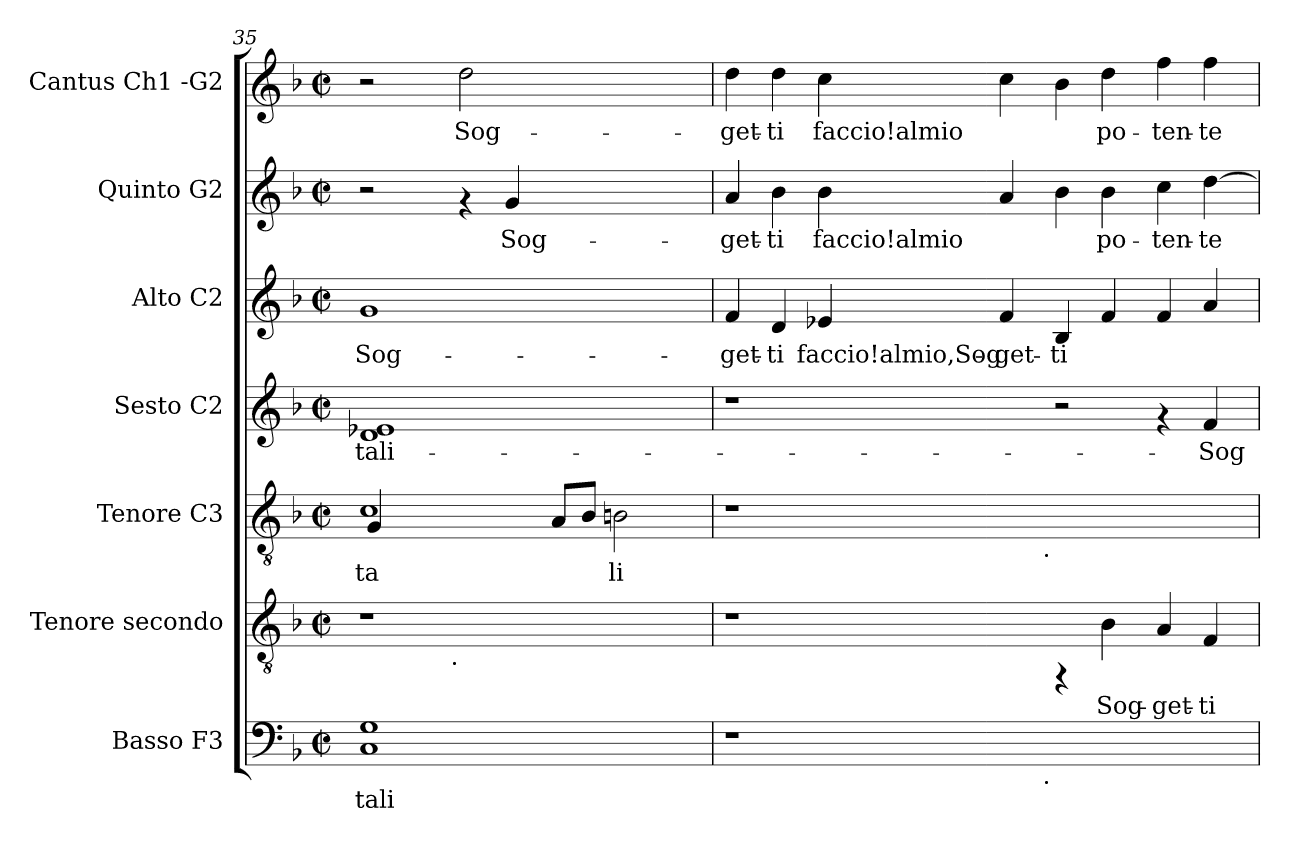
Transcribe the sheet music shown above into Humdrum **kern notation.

**kern	**text	**kern	**text	**kern	**text	**kern	**text	**kern	**text	**kern	**text	**kern	**text
*part7	*part7	*part6	*part6	*part5	*part5	*part4	*part4	*part3	*part3	*part2	*part2	*part1	*part1
*staff7	*staff7	*staff6	*staff6	*staff5	*staff5	*staff4	*staff4	*staff3	*staff3	*staff2	*staff2	*staff1	*staff1
*I"Basso  F3	*	*I"Tenore  secondo	*	*I"Tenore  C3	*	*I"Sesto  C2	*	*I"Alto  C2	*	*I"Quinto  G2	*	*I"Cantus  Ch1 -G2	*
*I'B	*	*I'T2	*	*I'T	*	*	*	*I'A	*	*	*	*I'C	*
*clefF4	*	*clefGv2	*	*clefGv2	*	*clefG2	*	*clefG2	*	*clefG2	*	*clefG2	*
*k[b-]	*	*k[b-]	*	*k[b-]	*	*k[b-]	*	*k[b-]	*	*k[b-]	*	*k[b-]	*
*F:	*	*F:	*	*F:	*	*F:	*	*F:	*	*F:	*	*F:	*
*M2/2	*	*M2/2	*	*M2/2	*	*M2/2	*	*M2/2	*	*M2/2	*	*M2/2	*
*met(c|)	*	*met(c|)	*	*met(c|)	*	*met(c|)	*	*met(c|)	*	*met(c|)	*	*met(c|)	*
=35	=35	=35	=35	=35	=35	=35	=35	=35	=35	=35	=35	=35	=35
!	!LO:LY:b:cj	!	!	!	!LO:LY:b:cj	!	!LO:LY:b:cj	!	!LO:LY:b:cj	!	!	!	!
*	*	*^	*	*^	*	*	*	*	*	*	*	*	*
1C 1G	-tali-	1r	4ryy	.	1c	4G/	-ta-	1e-X 1d	-tali-	1g	Sog-	2r	.	2r	.
.	.	.	8...ryy	.	.	1.ryy	.	.	.	.	.	.	.	.	.
!	!	!	!LO:TX:b:t=.	!	!	!	!	!	!	!	!	!	!	!	!
.	.	.	1ryy	.	.	.	.	.	.	.	.	.	.	.	.
!	!	!	!	!	!	!	!	!	!	!	!	!	!	!	!LO:LY:b:cj
.	.	.	.	.	.	.	.	.	.	.	.	4rf	.	2dd\	Sog-
!	!	!	!	!	!	!	!	!	!	!	!	!	!LO:LY:b:cj	!	!
.	.	.	.	.	.	.	.	.	.	.	.	4g/	Sog-	.	.
!	!	!	!	!	!	!	!LO:LY:b:cj	!	!	!	!	!	!	!	!
2.ryy	.	2.ryy	.	.	8A/L	.	--	2.ryy	.	2.ryy	.	2.ryy	.	2.ryy	.
!	!	!	!	!	!	!	!LO:LY:b:cj	!	!	!	!	!	!	!	!
.	.	.	.	.	8B-/J	.	--	.	.	.	.	.	.	.	.
!	!	!	!	!	!	!	!LO:LY:b:cj	!	!	!	!	!	!	!	!
.	.	.	.	.	2Bn\	.	-li	.	.	.	.	.	.	.	.
.	.	.	4ryy	.	.	.	.	.	.	.	.	.	.	.	.
.	.	.	64ryy	.	.	.	.	.	.	.	.	.	.	.	.
=36	=36	=36	=36	=36	=36	=36	=36	=36	=36	=36	=36	=36	=36	=36	=36
!	!	!	!	!	!	!	!	!	!	!	!LO:LY:b:cj	!	!LO:LY:b:cj	!	!LO:LY:b:cj
*^	*	*v	*v	*	*	*	*	*	*	*	*	*	*	*	*
1r	2ryy	.	1r	.	1r	2ryy	.	1r	.	4f/	-get-	4a/	-get-	4dd\	-get-
!	!	!	!	!	!	!	!	!	!	!	!LO:LY:b:cj	!	!LO:LY:b:cj	!	!LO:LY:b:cj
.	.	.	.	.	.	.	.	.	.	4d/	-ti	4b-\	-ti	4dd\	-ti
!	!	!	!	!	!	!	!	!	!	!	!LO:LY:b:cj	!	!LO:LY:b:cj	!	!LO:LY:b:cj
.	4...ryy	.	.	.	.	4...ryy	.	.	.	4e-X/	faccio!almio,Sog-	4b-\	faccio!almio	4cc\	faccio!almio
!	!	!	!	!	!	!	!	!	!	!	!LO:LY:b:cj	!	!LO:LY:b:cj	!	!LO:LY:b:cj
.	.	.	.	.	.	.	.	.	.	4f/	-get-	4a/	.	4cc\	.
!	!	!	!	!	!	!LO:TX:b:t=.	!	!	!	!	!	!	!	!	!
!	!LO:TX:b:t=.	!	!	!	!	!	!	!	!	!	!	!	!	!	!
.	1ryy	.	.	.	.	1ryy	.	.	.	.	.	.	.	.	.
!	!	!	!	!	!	!	!	!	!	!	!LO:LY:b:cj	!	!LO:LY:b:cj	!	!LO:LY:b:cj
1ryy	.	.	4rFF	.	1ryy	.	.	2r	.	4B-/	-ti	4b-\	.	4b-\	.
!	!	!	!	!LO:LY:b:cj	!	!	!	!	!	!	!LO:LY:b:cj	!	!LO:LY:b:cj	!	!LO:LY:b:cj
.	.	.	4B-\	Sog-	.	.	.	.	.	4f/	.	4b-\	po-	4dd\	po-
!	!	!	!	!LO:LY:b:cj	!	!	!	!	!	!	!LO:LY:b:cj	!	!LO:LY:b:cj	!	!LO:LY:b:cj
.	.	.	4A/	-get-	.	.	.	4rf	.	4f/	.	4cc\	-ten-	4ff\	-ten-
!	!	!	!	!LO:LY:b:cj	!	!	!	!	!LO:LY:b:cj	!	!LO:LY:b:cj	!	!LO:LY:b:cj	!	!LO:LY:b:cj
.	.	.	4F/	-ti	.	.	.	4f/	-Sog-	4a/	.	[<4dd\	-te	4ff\	-te
.	32ryy	.	.	.	.	32ryy	.	.	.	.	.	.	.	.	.
*v	*v	*	*	*	*v	*v	*	*	*	*	*	*	*	*	*
=	=	=	=	=	=	=	=	=	=	=	=	=	=
*-	*-	*-	*-	*-	*-	*-	*-	*-	*-	*-	*-	*-	*-
